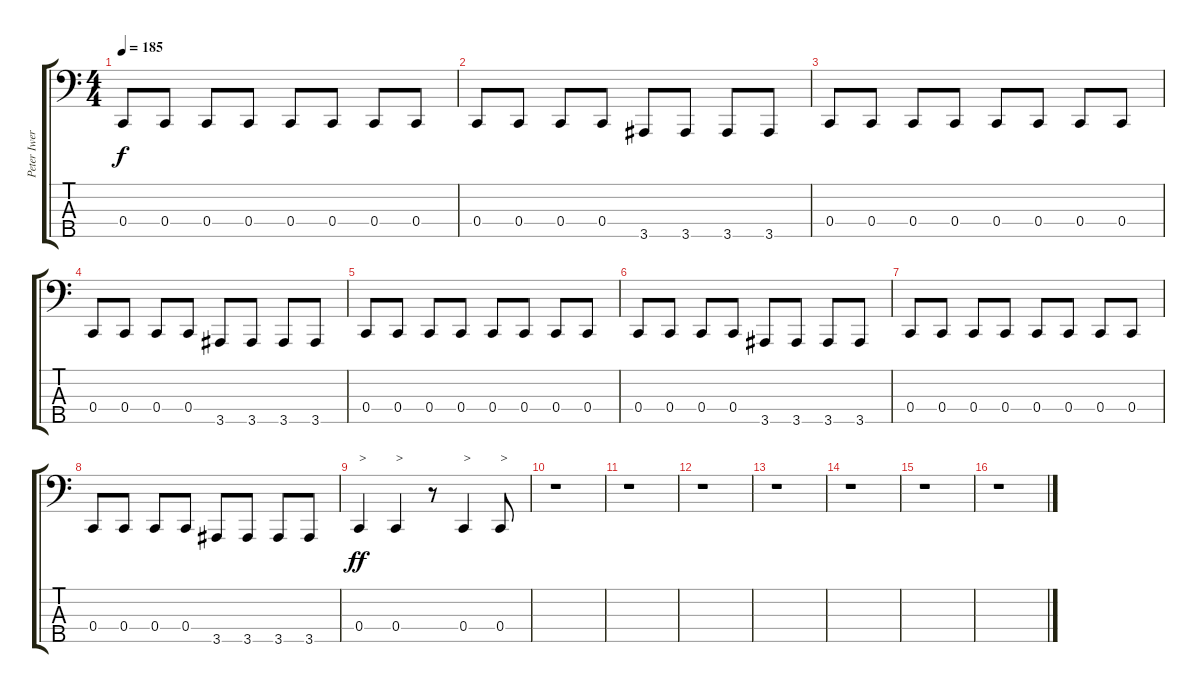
\track ("Peter Iwers" "Peter Iwer") {instrument electricbassfinger}
\staff {score tabs}
\tuning (Eb2 Bb1 F1 C1 G0) {hide}
\ts (4 4)
\tempo 185
\clef f4
\ks c
0.4.8{dy f} 0.4.8 0.4.8 0.4.8 0.4.8 0.4.8 0.4.8 0.4.8 |
0.4.8 0.4.8 0.4.8 0.4.8 3.5.8 3.5.8 3.5.8 3.5.8 |
0.4.8 0.4.8 0.4.8 0.4.8 0.4.8 0.4.8 0.4.8 0.4.8 |
0.4.8 0.4.8 0.4.8 0.4.8 3.5.8 3.5.8 3.5.8 3.5.8 |
0.4.8 0.4.8 0.4.8 0.4.8 0.4.8 0.4.8 0.4.8 0.4.8 |
0.4.8 0.4.8 0.4.8 0.4.8 3.5.8 3.5.8 3.5.8 3.5.8 |
0.4.8 0.4.8 0.4.8 0.4.8 0.4.8 0.4.8 0.4.8 0.4.8 |
0.4.8 0.4.8 0.4.8 0.4.8 3.5.8 3.5.8 3.5.8 3.5.8 |
0.4.4{txt ">" dy ff} 0.4.4{txt ">"} r.8 0.4.4{txt ">"} 0.4.8{txt ">"} |
r.1 |
r.1 |
r.1 |
r.1 |
r.1 |
r.1 |
r.1
